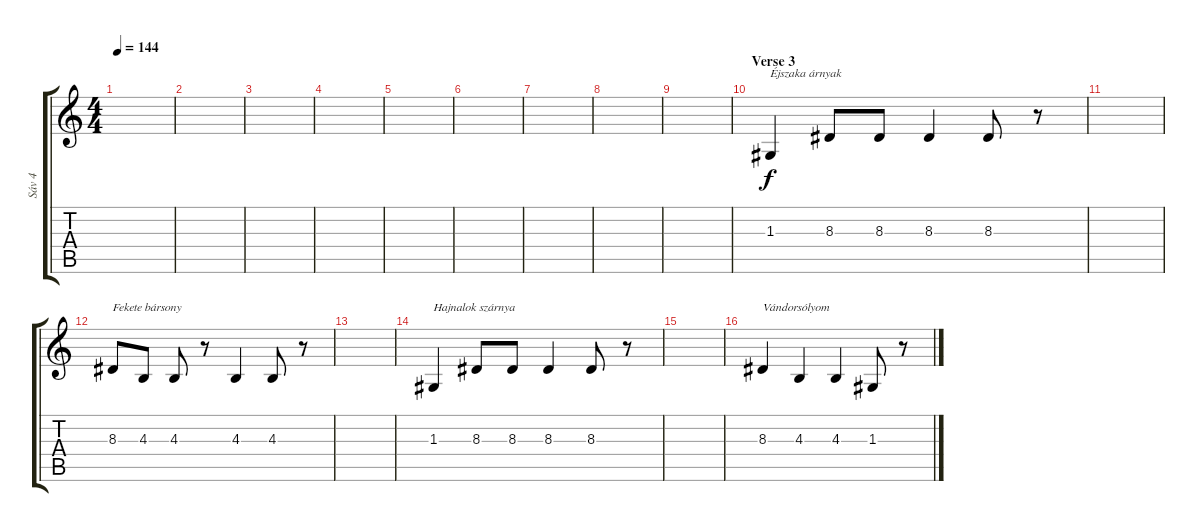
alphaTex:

\track ("Sáv 4" "Sáv 4") {instrument lead6voice}
\staff {score tabs}
\tuning (E4 B3 G3 D3 A2 E2) {hide}
\ts (4 4)
\tempo 144
\clef g2
\ks c
|
|
|
|
|
|
|
|
|
\section ("" "Verse 3")
1.3.4{txt "Éjszaka árnyak"} 8.3.8 8.3.8 8.3.4 8.3.8 r.8 |
|
8.3.8{txt "Fekete bársony"} 4.3.8 4.3.8 r.8 4.3.4 4.3.8 r.8 |
|
1.3.4{txt "Hajnalok szárnya"} 8.3.8 8.3.8 8.3.4 8.3.8 r.8 |
|
8.3.4{txt "Vándorsólyom"} 4.3.4 4.3.4 1.3.8 r.8
